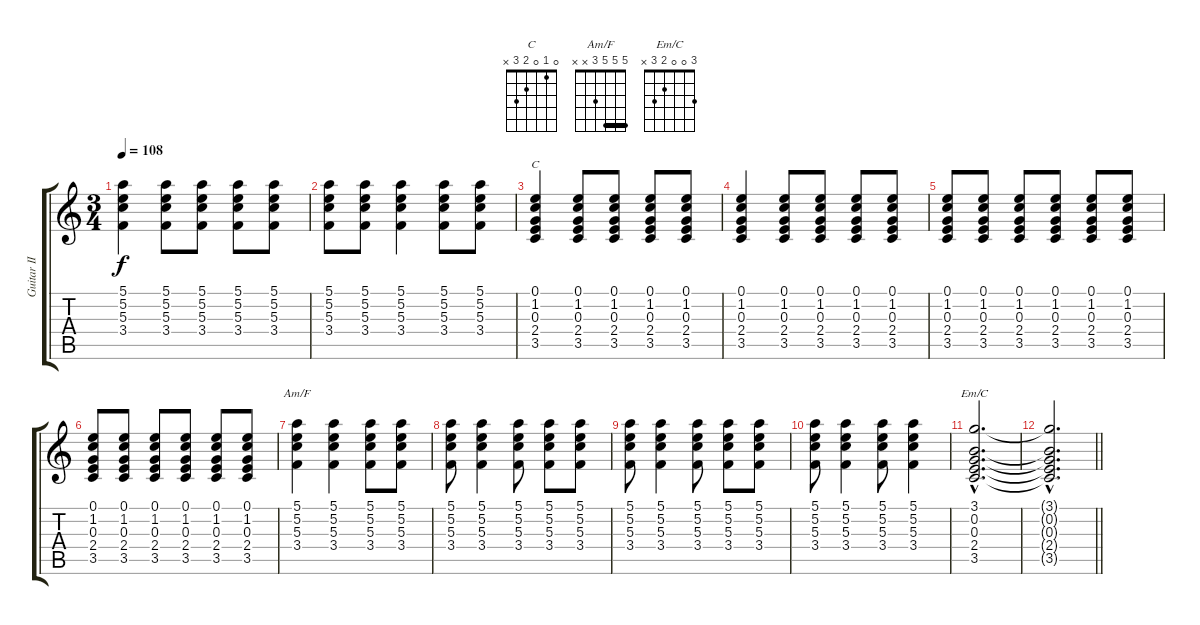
\track ("Guitar II" "Guitar II") {instrument acousticguitarnylon}
\staff {score tabs}
\tuning (E4 B3 G3 D3 A2 E2) {hide}
\chord ("C" 0 1 0 2 3 x)
\chord ("Am/F" 5 5 5 3 x x) {barre 5}
\chord ("Em/C" 3 0 0 2 3 x)
\ts (3 4)
\tempo 108
\clef g2
\ks c
(5.1 5.2 5.3 3.4).4{dy f} (5.1 5.2 5.3 3.4).8 (5.1 5.2 5.3 3.4).8 (5.1 5.2 5.3 3.4).8 (5.1 5.2 5.3 3.4).8 |
(5.1 5.2 5.3 3.4).8 (5.1 5.2 5.3 3.4).8 (5.1 5.2 5.3 3.4).4 (5.1 5.2 5.3 3.4).8 (5.1 5.2 5.3 3.4).8 |
(0.1 1.2 0.3 2.4 3.5).4{ch "C"} (0.1 1.2 0.3 2.4 3.5).8 (0.1 1.2 0.3 2.4 3.5).8 (0.1 1.2 0.3 2.4 3.5).8 (0.1 1.2 0.3 2.4 3.5).8 |
(0.1 1.2 0.3 2.4 3.5).4 (0.1 1.2 0.3 2.4 3.5).8 (0.1 1.2 0.3 2.4 3.5).8 (0.1 1.2 0.3 2.4 3.5).8 (0.1 1.2 0.3 2.4 3.5).8 |
(0.1 1.2 0.3 2.4 3.5).8 (0.1 1.2 0.3 2.4 3.5).8 (0.1 1.2 0.3 2.4 3.5).8 (0.1 1.2 0.3 2.4 3.5).8 (0.1 1.2 0.3 2.4 3.5).8 (0.1 1.2 0.3 2.4 3.5).8 |
(0.1 1.2 0.3 2.4 3.5).8 (0.1 1.2 0.3 2.4 3.5).8 (0.1 1.2 0.3 2.4 3.5).8 (0.1 1.2 0.3 2.4 3.5).8 (0.1 1.2 0.3 2.4 3.5).8 (0.1 1.2 0.3 2.4 3.5).8 |
(5.1 5.2 5.3 3.4).4{ch "Am/F"} (5.1 5.2 5.3 3.4).4 (5.1 5.2 5.3 3.4).8 (5.1 5.2 5.3 3.4).8 |
(5.1 5.2 5.3 3.4).8 (5.1 5.2 5.3 3.4).4 (5.1 5.2 5.3 3.4).8 (5.1 5.2 5.3 3.4).8 (5.1 5.2 5.3 3.4).8 |
(5.1 5.2 5.3 3.4).8 (5.1 5.2 5.3 3.4).4 (5.1 5.2 5.3 3.4).8 (5.1 5.2 5.3 3.4).8 (5.1 5.2 5.3 3.4).8 |
(5.1 5.2 5.3 3.4).8 (5.1 5.2 5.3 3.4).4 (5.1 5.2 5.3 3.4).8 (5.1 5.2 5.3 3.4).4 |
(3.1{hac} 0.2{hac} 0.3{hac} 2.4{hac} 3.5{hac}).2{d ch "Em/C"} |
\barLineRight lightlight
(3.1{hac t} 0.2{hac t} 0.3{hac t} 2.4{hac t} 3.5{hac t}).2{d}
